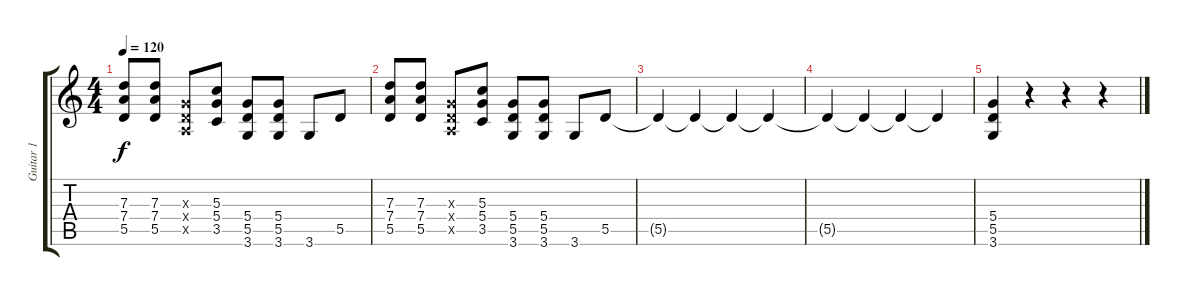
\track ("Guitar 1" "Guitar 1") {instrument electricguitarclean}
\staff {score tabs}
\tuning (E4 B3 G3 D3 A2 E2) {hide}
\ts (4 4)
\tempo 120
\clef g2
\ks c
(7.3 7.4 5.5).8{dy f} (7.3 7.4 5.5).8 (0.3{x} 0.4{x} 0.5{x}).8 (5.3 5.4 3.5).8 (5.4 5.5 3.6).8 (5.4 5.5 3.6).8 3.6.8 5.5.8 |
(7.3 7.4 5.5).8 (7.3 7.4 5.5).8 (0.3{x} 0.4{x} 0.5{x}).8 (5.3 5.4 3.5).8 (5.4 5.5 3.6).8 (5.4 5.5 3.6).8 3.6.8 5.5.8 |
5.5{t}.4 5.5{t}.4 5.5{t}.4 5.5{t}.4 |
5.5{t}.4 5.5{t}.4 5.5{t}.4 5.5{t}.4 |
(5.4 5.5 3.6).4 r.4 r.4 r.4
